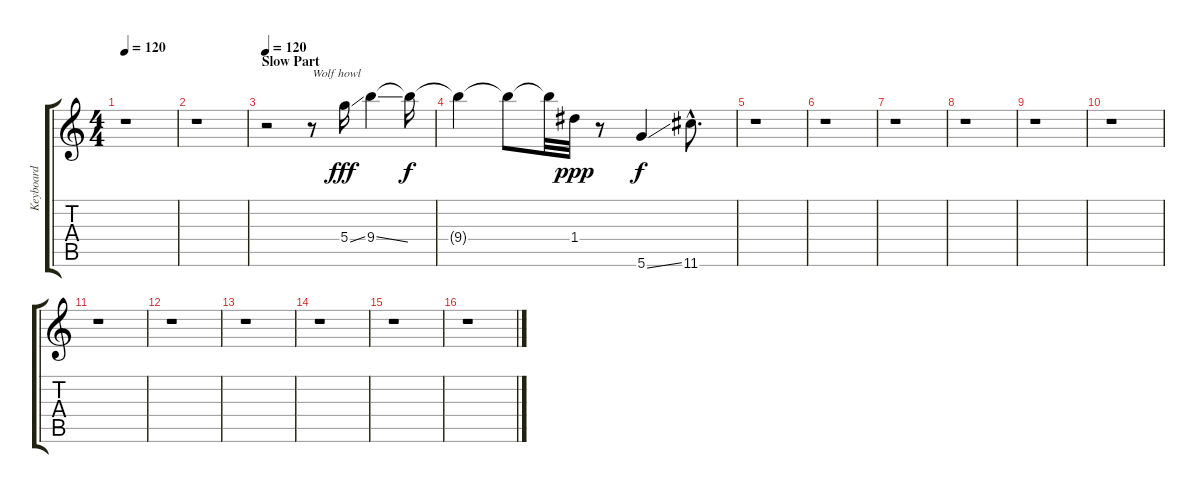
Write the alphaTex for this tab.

\track ("Keyboard" "Keyboard") {instrument glockenspiel}
\staff {score tabs}
\tuning (E6 B5 G5 D5 A4 D4) {hide}
\ts (4 4)
\tempo 120
\clef g2
\ks c
r.1{dy f} |
r.1 |
\section ("" "Slow Part")
\tempo 120
r.2 r.8{txt "Wolf howl" instrument voiceoohs} 5.4{ss}.16{dy fff} 9.4{ss}.4 9.4{t}.16{dy f} |
9.4{t}.4 9.4{t}.8 9.4{t}.32 1.4.32{dy ppp} r.8 5.6{ss}.4{dy f} 11.6{hac}.8{d} |
r.1 |
r.1 |
r.1 |
r.1 |
r.1 |
r.1 |
r.1 |
r.1 |
r.1 |
r.1 |
r.1 |
r.1
